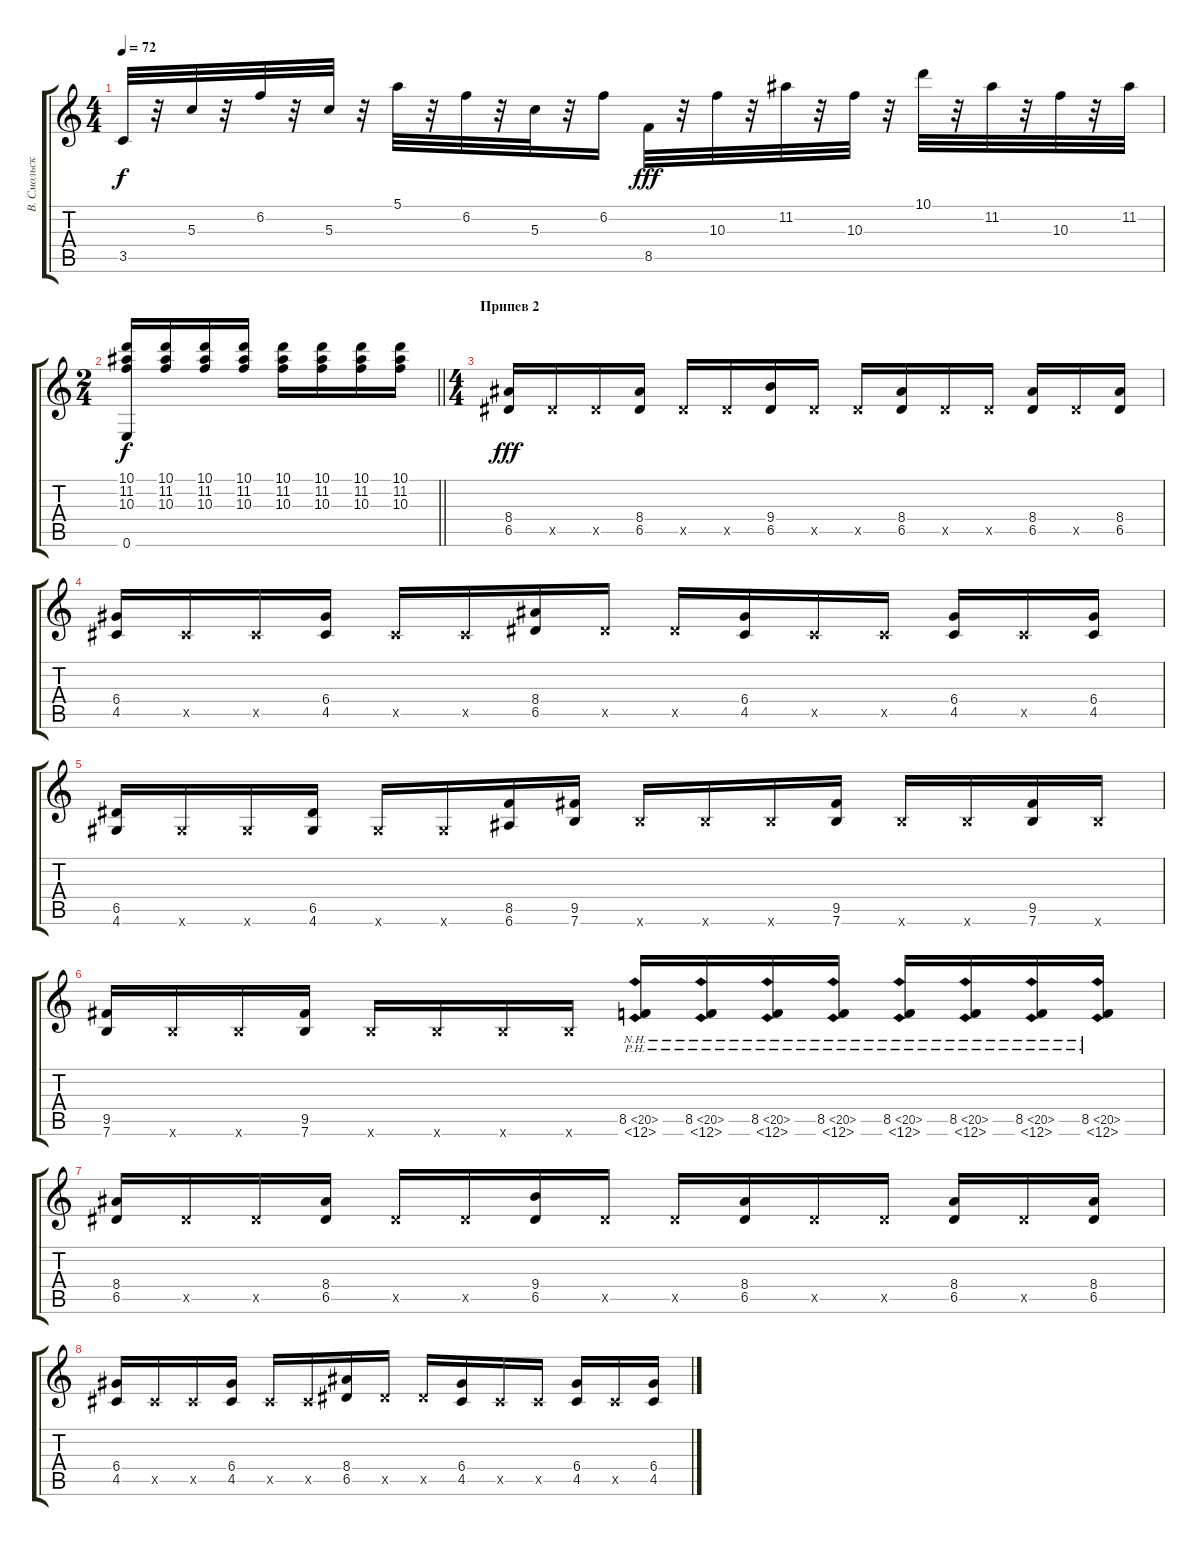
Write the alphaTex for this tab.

\track ("В. Смольский" "В. Смольск") {instrument distortionguitar}
\staff {score tabs}
\tuning (E4 B3 G3 D3 A2 E2) {hide}
\ts (4 4)
\tempo 72
\clef g2
\ks c
3.5.32{dy f} r.32 5.3.32 r.32 6.2.32 r.32 5.3.32 r.32 5.1.32 r.32 6.2.32 r.32 5.3.32 r.32 6.2.16 8.5.32{dy fff} r.32 10.3.32 r.32 11.2.32 r.32 10.3.32 r.32 10.1.32 r.32 11.2.32 r.32 10.3.32 r.32 11.2.32 |
\ts (2 4)
\barLineRight lightlight
(10.1 11.2 10.3 0.6).16{dy f} (10.1 11.2 10.3).16 (10.1 11.2 10.3).16 (10.1 11.2 10.3).16 (10.1 11.2 10.3).16 (10.1 11.2 10.3).16 (10.1 11.2 10.3).16 (10.1 11.2 10.3).16 |
\ts (4 4)
\section ("" "Припев 2")
(8.4 6.5).16{dy fff} 6.5{x}.16 6.5{x}.16 (8.4 6.5).16 6.5{x}.16 6.5{x}.16 (9.4 6.5).16 6.5{x}.16 6.5{x}.16 (8.4 6.5).16 6.5{x}.16 6.5{x}.16 (8.4 6.5).16 6.5{x}.16 (8.4 6.5).16 |
(6.4 4.5).16 4.5{x}.16 4.5{x}.16 (6.4 4.5).16 4.5{x}.16 4.5{x}.16 (8.4 6.5).16 6.5{x}.16 6.5{x}.16 (6.4 4.5).16 4.5{x}.16 4.5{x}.16 (6.4 4.5).16 4.5{x}.16 (6.4 4.5).16 |
(6.5 4.6).16 4.6{x}.16 4.6{x}.16 (6.5 4.6).16 4.6{x}.16 4.6{x}.16 (8.5 6.6).16 (9.5 7.6).16 7.6{x}.16 7.6{x}.16 7.6{x}.16 (9.5 7.6).16 7.6{x}.16 7.6{x}.16 (9.5 7.6).16 7.6{x}.16 |
(9.5 7.6).16 7.6{x}.16 7.6{x}.16 (9.5 7.6).16 7.6{x}.16 7.6{x}.16 7.6{x}.16 7.6{x}.16 (8.5{ph 12} 6.6{nh}).16 (8.5{ph 12} 6.6{nh}).16 (8.5{ph 12} 6.6{nh}).16 (8.5{ph 12} 6.6{nh}).16 (8.5{ph 12} 6.6{nh}).16 (8.5{ph 12} 6.6{nh}).16 (8.5{ph 12} 6.6{nh}).16 (8.5{ph 12} 6.6{nh}).16 |
(8.4 6.5).16 6.5{x}.16 6.5{x}.16 (8.4 6.5).16 6.5{x}.16 6.5{x}.16 (9.4 6.5).16 6.5{x}.16 6.5{x}.16 (8.4 6.5).16 6.5{x}.16 6.5{x}.16 (8.4 6.5).16 6.5{x}.16 (8.4 6.5).16 |
(6.4 4.5).16 4.5{x}.16 4.5{x}.16 (6.4 4.5).16 4.5{x}.16 4.5{x}.16 (8.4 6.5).16 6.5{x}.16 6.5{x}.16 (6.4 4.5).16 4.5{x}.16 4.5{x}.16 (6.4 4.5).16 4.5{x}.16 (6.4 4.5).16
